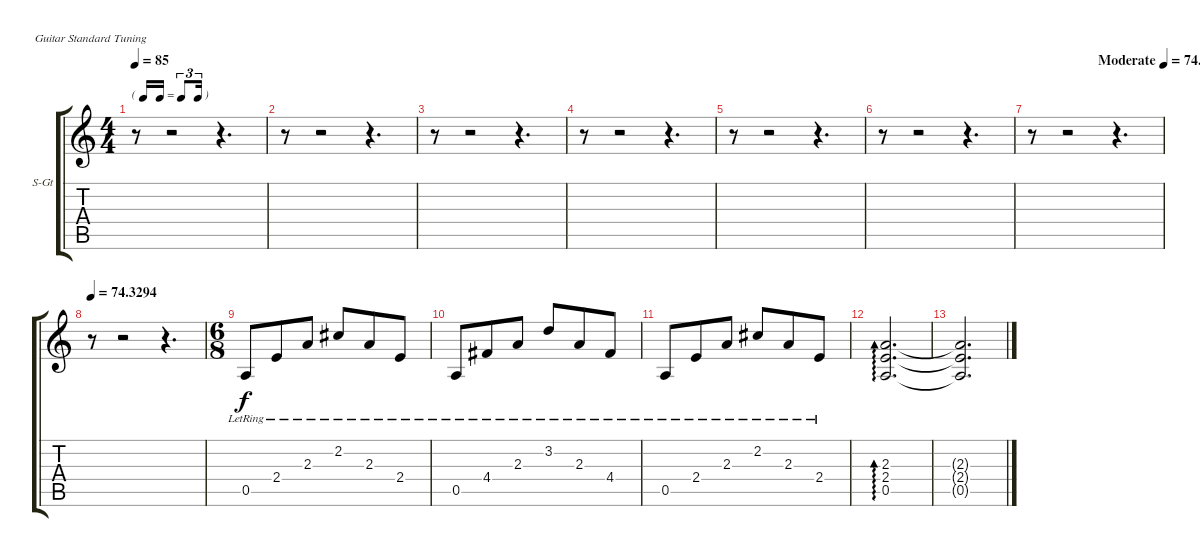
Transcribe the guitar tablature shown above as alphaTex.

\bracketExtendMode groupsimilarinstruments
\firstSystemTrackNameOrientation horizontal
\otherSystemsTrackNameOrientation horizontal
\track ("Acoustic Guitar" "S-Gt") {instrument acousticguitarsteel}
\staff {score tabs}
\tuning (E4 B3 G3 D3 A2 E2)
\ts (4 4)
\tf triplet16th
\tempo 85
\clef g2
\ks c
r.8{dy f} r.2 r.4{d} |
r.8 r.2 r.4{d} |
r.8 r.2 r.4{d} |
r.8 r.2 r.4{d} |
r.8 r.2 r.4{d} |
r.8 r.2 r.4{d} |
\tempo (74.3294 "Moderate" 0.5)
r.8 r.2 r.4{d} |
\tempo
74.3294 r.8 r.2 r.4{d} |
\ts (6 8)
0.5{lr}.8 2.4{lr}.8 2.3{lr}.8 2.2{lr}.8 2.3{lr}.8 2.4{lr}.8 |
0.5{lr}.8 4.4{lr}.8 2.3{lr}.8 3.2{lr}.8 2.3{lr}.8 4.4{lr}.8 |
0.5{lr}.8 2.4{lr}.8 2.3{lr}.8 2.2{lr}.8 2.3{lr}.8 2.4{lr}.8 |
(0.5 2.4 2.3).2{d ad 0} |
(2.3{t} 2.4{t} 0.5{t}).2{d}
